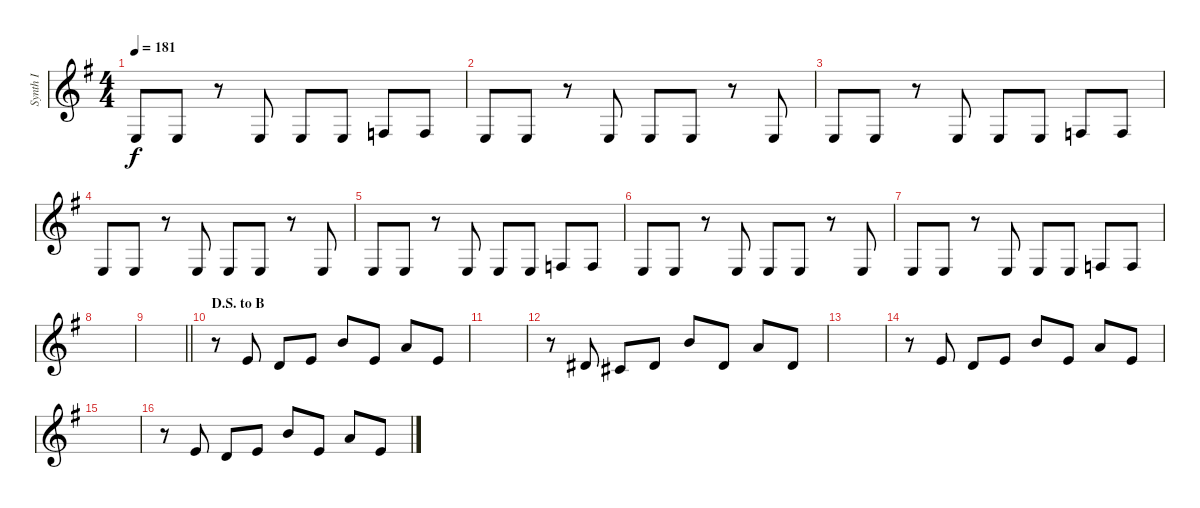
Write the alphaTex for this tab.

\track ("Synth I" "Synth I") {instrument pad7halo}
\staff {score}
\tuning (E4 B3 G3 D3 A2 E2) {hide}
\ts (4 4)
\tempo 181
\clef g2
\ks g
0.6.8{ot 8vb dy f} 0.6.8{ot 8vb} r.8{ot 8vb} 0.6.8{ot 8vb} 0.6.8{ot 8vb} 0.6.8{ot 8vb} 1.6.8{ot 8vb} 1.6.8{ot 8vb} |
0.6.8{ot 8vb} 0.6.8{ot 8vb} r.8{ot 8vb} 0.6.8{ot 8vb} 0.6.8{ot 8vb} 0.6.8{ot 8vb} r.8{ot 8vb} 0.6.8{ot 8vb} |
0.6.8{ot 8vb} 0.6.8{ot 8vb} r.8{ot 8vb} 0.6.8{ot 8vb} 0.6.8{ot 8vb} 0.6.8{ot 8vb} 1.6.8{ot 8vb} 1.6.8{ot 8vb} |
0.6.8{ot 8vb} 0.6.8{ot 8vb} r.8{ot 8vb} 0.6.8{ot 8vb} 0.6.8{ot 8vb} 0.6.8{ot 8vb} r.8{ot 8vb} 0.6.8{ot 8vb} |
0.6.8{ot 8vb} 0.6.8{ot 8vb} r.8{ot 8vb} 0.6.8{ot 8vb} 0.6.8{ot 8vb} 0.6.8{ot 8vb} 1.6.8{ot 8vb} 1.6.8{ot 8vb} |
0.6.8{ot 8vb} 0.6.8{ot 8vb} r.8{ot 8vb} 0.6.8{ot 8vb} 0.6.8{ot 8vb} 0.6.8{ot 8vb} r.8{ot 8vb} 0.6.8{ot 8vb} |
0.6.8{ot 8vb} 0.6.8{ot 8vb} r.8{ot 8vb} 0.6.8{ot 8vb} 0.6.8{ot 8vb} 0.6.8{ot 8vb} 1.6.8{ot 8vb} 1.6.8{ot 8vb} |
|
\barLineRight lightlight
|
\section ("" "D.S. to B")
r.8 0.1.8{volume 8 instrument musicbox} 3.2.8 0.1.8 7.1.8 0.1.8 5.1.8 0.1.8 |
|
r.8 4.2.8 2.2.8 4.2.8 7.1.8 4.2.8 5.1.8 4.2.8 |
|
r.8 0.1.8 3.2.8 0.1.8 7.1.8 0.1.8 5.1.8 0.1.8 |
|
r.8 0.1.8 3.2.8 0.1.8 7.1.8 0.1.8 5.1.8 0.1.8
